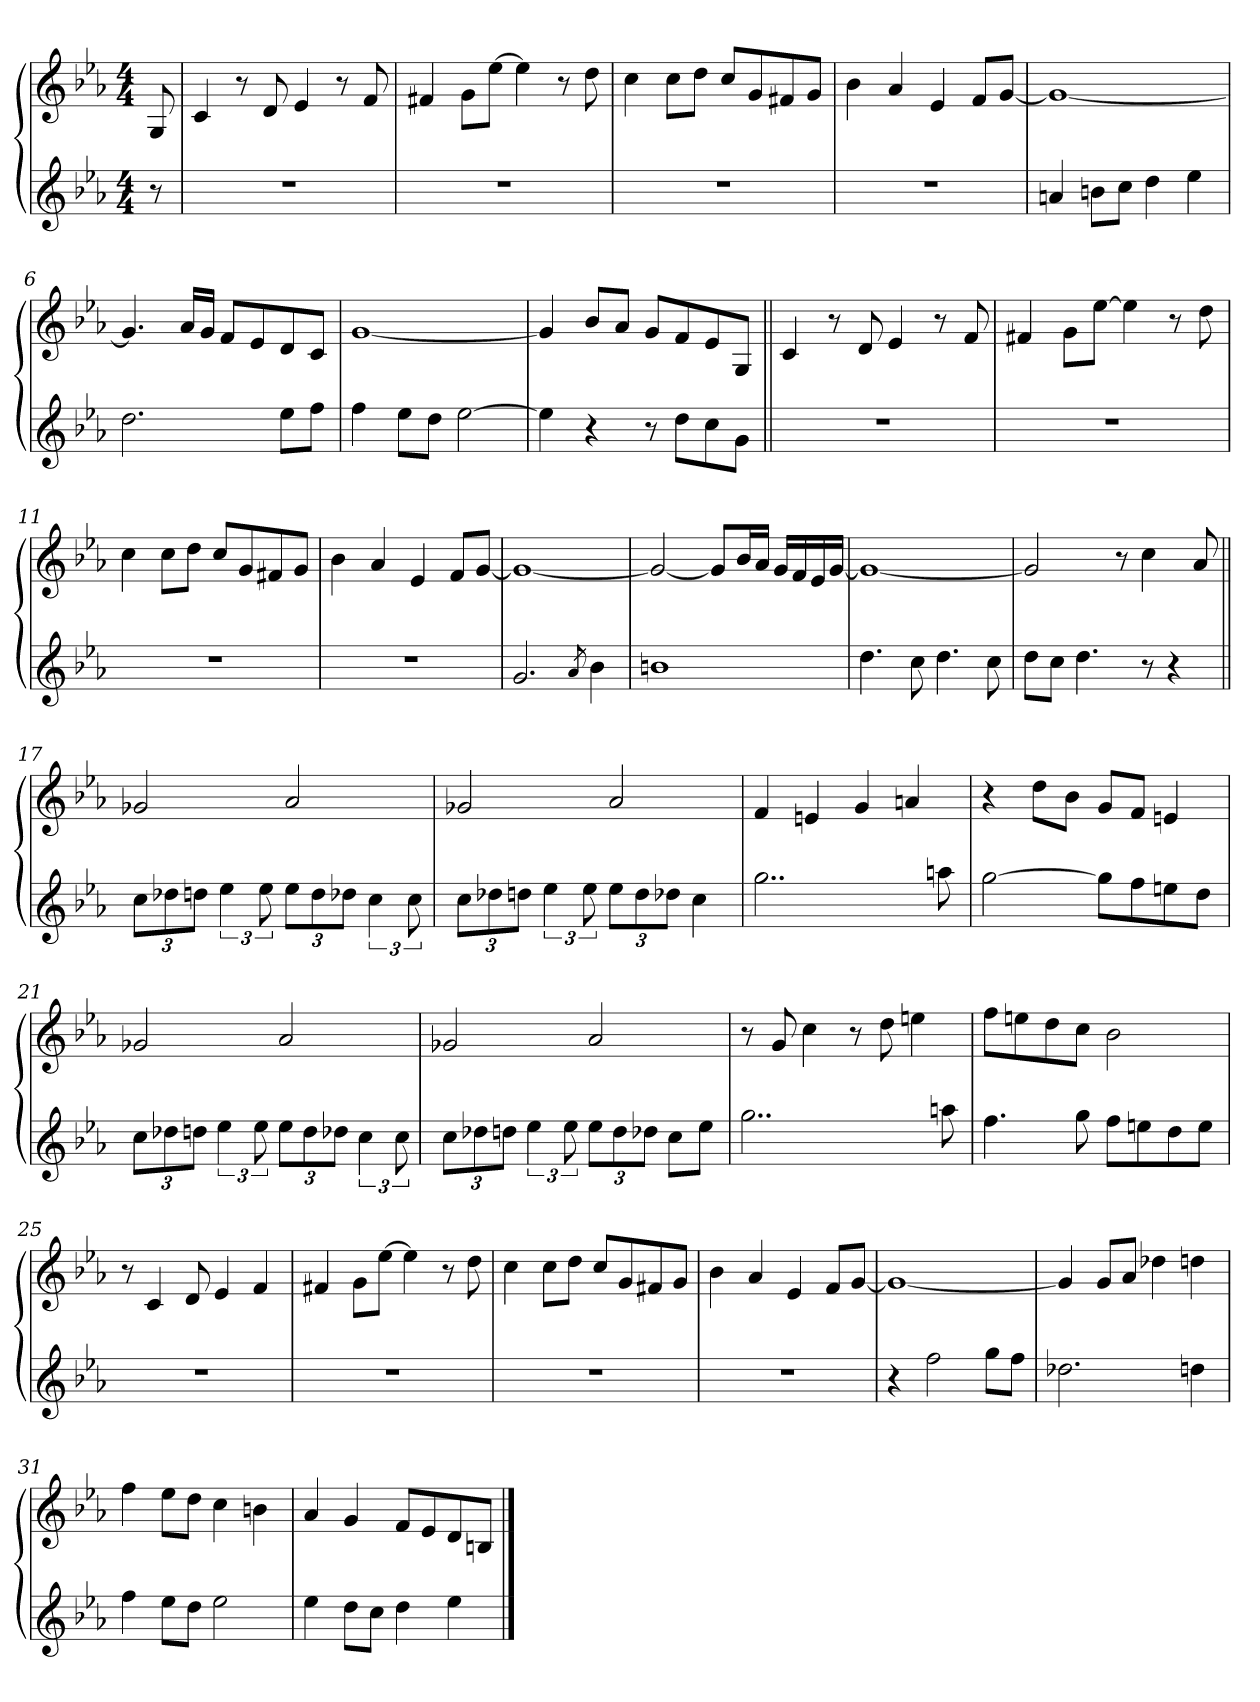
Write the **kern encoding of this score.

**kern	**kern
*part2	*part1
*staff2	*staff1
*clefG2	*clefG2
*k[b-e-a-]	*k[b-e-a-]
*E-:	*E-:
*M4/4	*M4/4
=	=
8r	8G/
=1	=1
1r	4c/
.	8r
.	8d/
.	4e-/
.	8r
.	8f/
=2	=2
1r	4f#X/
.	8g\L
.	[8ee-\J
.	4ee-\]
.	8r
.	8dd\
=3	=3
1r	4cc\
.	8cc\L
.	8dd\J
.	8cc/L
.	8g/
.	8f#X/
.	8g/J
=4	=4
1r	4b-\
.	4a-/
.	4e-/
.	8f/L
.	[8g/J
!!LO:LB:g=z
=5	=5
4an/	1g_
8bn\L	.
8cc\J	.
4dd\	.
4ee-\	.
=6	=6
2.dd\	4.g/]
.	16a-/LL
.	16g/JJ
.	8f/L
.	8e-/
8ee-\L	8d/
8ff\J	8c/J
=7	=7
4ff\	[1g
8ee-\L	.
8dd\J	.
[2ee-\	.
=8	=8
4ee-\]	4g/]
4r	8b-/L
.	8a-/J
8r	8g/L
8dd\L	8f/
8cc\	8e-/
8g\J	8G/J
=9||	=9||
1r	4c/
.	8r
.	8d/
.	4e-/
.	8r
.	8f/
!!LO:LB:g=z
=10	=10
1r	4f#X/
.	8g\L
.	[8ee-\J
.	4ee-\]
.	8r
.	8dd\
=11	=11
1r	4cc\
.	8cc\L
.	8dd\J
.	8cc/L
.	8g/
.	8f#X/
.	8g/J
=12	=12
1r	4b-\
.	4a-/
.	4e-/
.	8f/L
.	[8g/J
=13	=13
2.g/	1g_
8qa-/	.
4b-\	.
=14	=14
1bn	2g/_
.	8g/L]
.	16b-/L
.	16a-/JJ
.	16g/LL
.	16f/
.	16e-/
.	[16g/JJ
!!LO:LB:g=z
=15	=15
4.dd\	1g_
8cc\	.
4.dd\	.
8cc\	.
=16	=16
8dd\L	2g/]
8cc\J	.
4.dd\	.
.	8r
8r	4cc\
4r	.
.	8a-/
=17||	=17||
*Xbrackettup	*
12cc\L	2g-X/
12dd-X\	.
12ddn\J	.
*brackettup	*
6ee-\	.
12ee-\	.
*Xbrackettup	*
12ee-\L	2a-/
12dd\	.
12dd-X\J	.
*brackettup	*
6cc\	.
12cc\	.
=18	=18
*Xbrackettup	*
12cc\L	2g-X/
12dd-X\	.
12ddn\J	.
*brackettup	*
6ee-\	.
12ee-\	.
*Xbrackettup	*
12ee-\L	2a-/
12dd\	.
12dd-X\J	.
4cc\	.
!!LO:LB:g=z
=19	=19
2..gg\	4f/
.	4en/
.	4g/
.	4an/
8aan\	.
=20	=20
[2gg\	4r
.	8dd\L
.	8b-\J
8gg\L]	8g/L
8ff\	8f/J
8een\	4en/
8dd\J	.
=21	=21
12cc\L	2g-X/
12dd-X\	.
12ddn\J	.
*brackettup	*
6ee-\	.
12ee-\	.
*Xbrackettup	*
12ee-\L	2a-/
12dd\	.
12dd-X\J	.
*brackettup	*
6cc\	.
12cc\	.
=22	=22
*Xbrackettup	*
12cc\L	2g-X/
12dd-X\	.
12ddn\J	.
*brackettup	*
6ee-\	.
12ee-\	.
*Xbrackettup	*
12ee-\L	2a-/
12dd\	.
12dd-X\J	.
8cc\L	.
8ee-\J	.
!!LO:PB:g=z
=23	=23
2..gg\	8r
.	8g/
.	4cc\
.	8r
.	8dd\
.	4een\
8aan\	.
=24	=24
4.ff\	8ff\L
.	8een\
.	8dd\
8gg\	8cc\J
8ff\L	2b-\
8een\	.
8dd\	.
8ee\J	.
=25	=25
1r	8r
.	4c/
.	8d/
.	4e-/
.	4f/
=26	=26
1r	4f#X/
.	8g\L
.	[8ee-\J
.	4ee-\]
.	8r
.	8dd\
!!LO:LB:g=z
=27	=27
1r	4cc\
.	8cc\L
.	8dd\J
.	8cc/L
.	8g/
.	8f#X/
.	8g/J
=28	=28
1r	4b-\
.	4a-/
.	4e-/
.	8f/L
.	[8g/J
=29	=29
4r	1g_
2ff\	.
8gg\L	.
8ff\J	.
=30	=30
2.dd-X\	4g/]
.	8g/L
.	8a-/J
.	4dd-X\
4ddn\	4ddn\
=31	=31
4ff\	4ff\
8ee-\L	8ee-\L
8dd\J	8dd\J
2ee-\	4cc\
.	4bn\
!!LO:LB:g=z
=32	=32
4ee-\	4a-/
8dd\L	4g/
8cc\J	.
4dd\	8f/L
.	8e-/
4ee-\	8d/
.	8Bn/J
==	==
*-	*-
